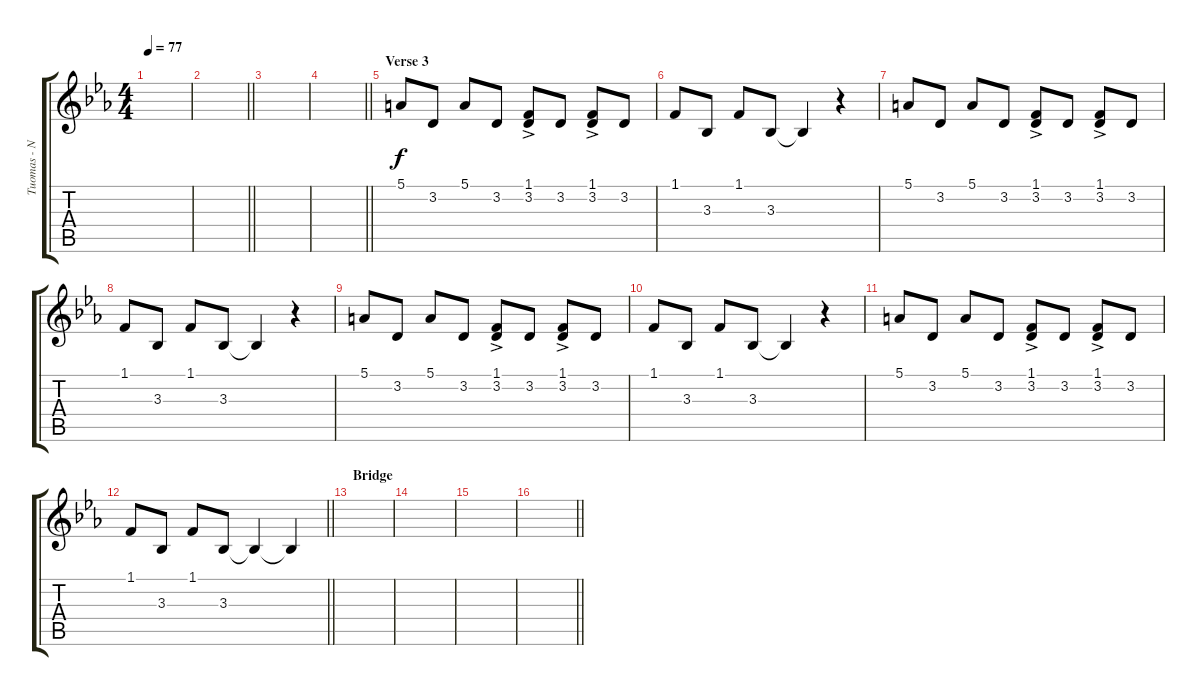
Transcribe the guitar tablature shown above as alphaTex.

\track ("Tuomas - New Age Pad" "Tuomas - N") {instrument pad1newage}
\staff {score tabs}
\tuning (E4 B3 G3 D3 A2 E2) {hide}
\ts (4 4)
\tempo 77
\clef g2
\ks cminor
|
\barLineRight lightlight
|
|
\barLineRight lightlight
|
\section ("" "Verse 3")
5.1.8 3.2.8 5.1.8 3.2.8 (1.1{ac} 3.2{ac}).8 3.2.8 (1.1{ac} 3.2{ac}).8 3.2.8 |
1.1.8 3.3.8 1.1.8 3.3.8 3.3{t}.4 r.4 |
5.1.8 3.2.8 5.1.8 3.2.8 (1.1{ac} 3.2{ac}).8 3.2.8 (1.1{ac} 3.2{ac}).8 3.2.8 |
1.1.8 3.3.8 1.1.8 3.3.8 3.3{t}.4 r.4 |
5.1.8 3.2.8 5.1.8 3.2.8 (1.1{ac} 3.2{ac}).8 3.2.8 (1.1{ac} 3.2{ac}).8 3.2.8 |
1.1.8 3.3.8 1.1.8 3.3.8 3.3{t}.4 r.4 |
5.1.8 3.2.8 5.1.8 3.2.8 (1.1{ac} 3.2{ac}).8 3.2.8 (1.1{ac} 3.2{ac}).8 3.2.8 |
\barLineRight lightlight
1.1.8 3.3.8 1.1.8 3.3.8 3.3{t}.4 3.3{t}.4 |
\section ("" "Bridge")
|
|
|
\barLineRight lightlight
